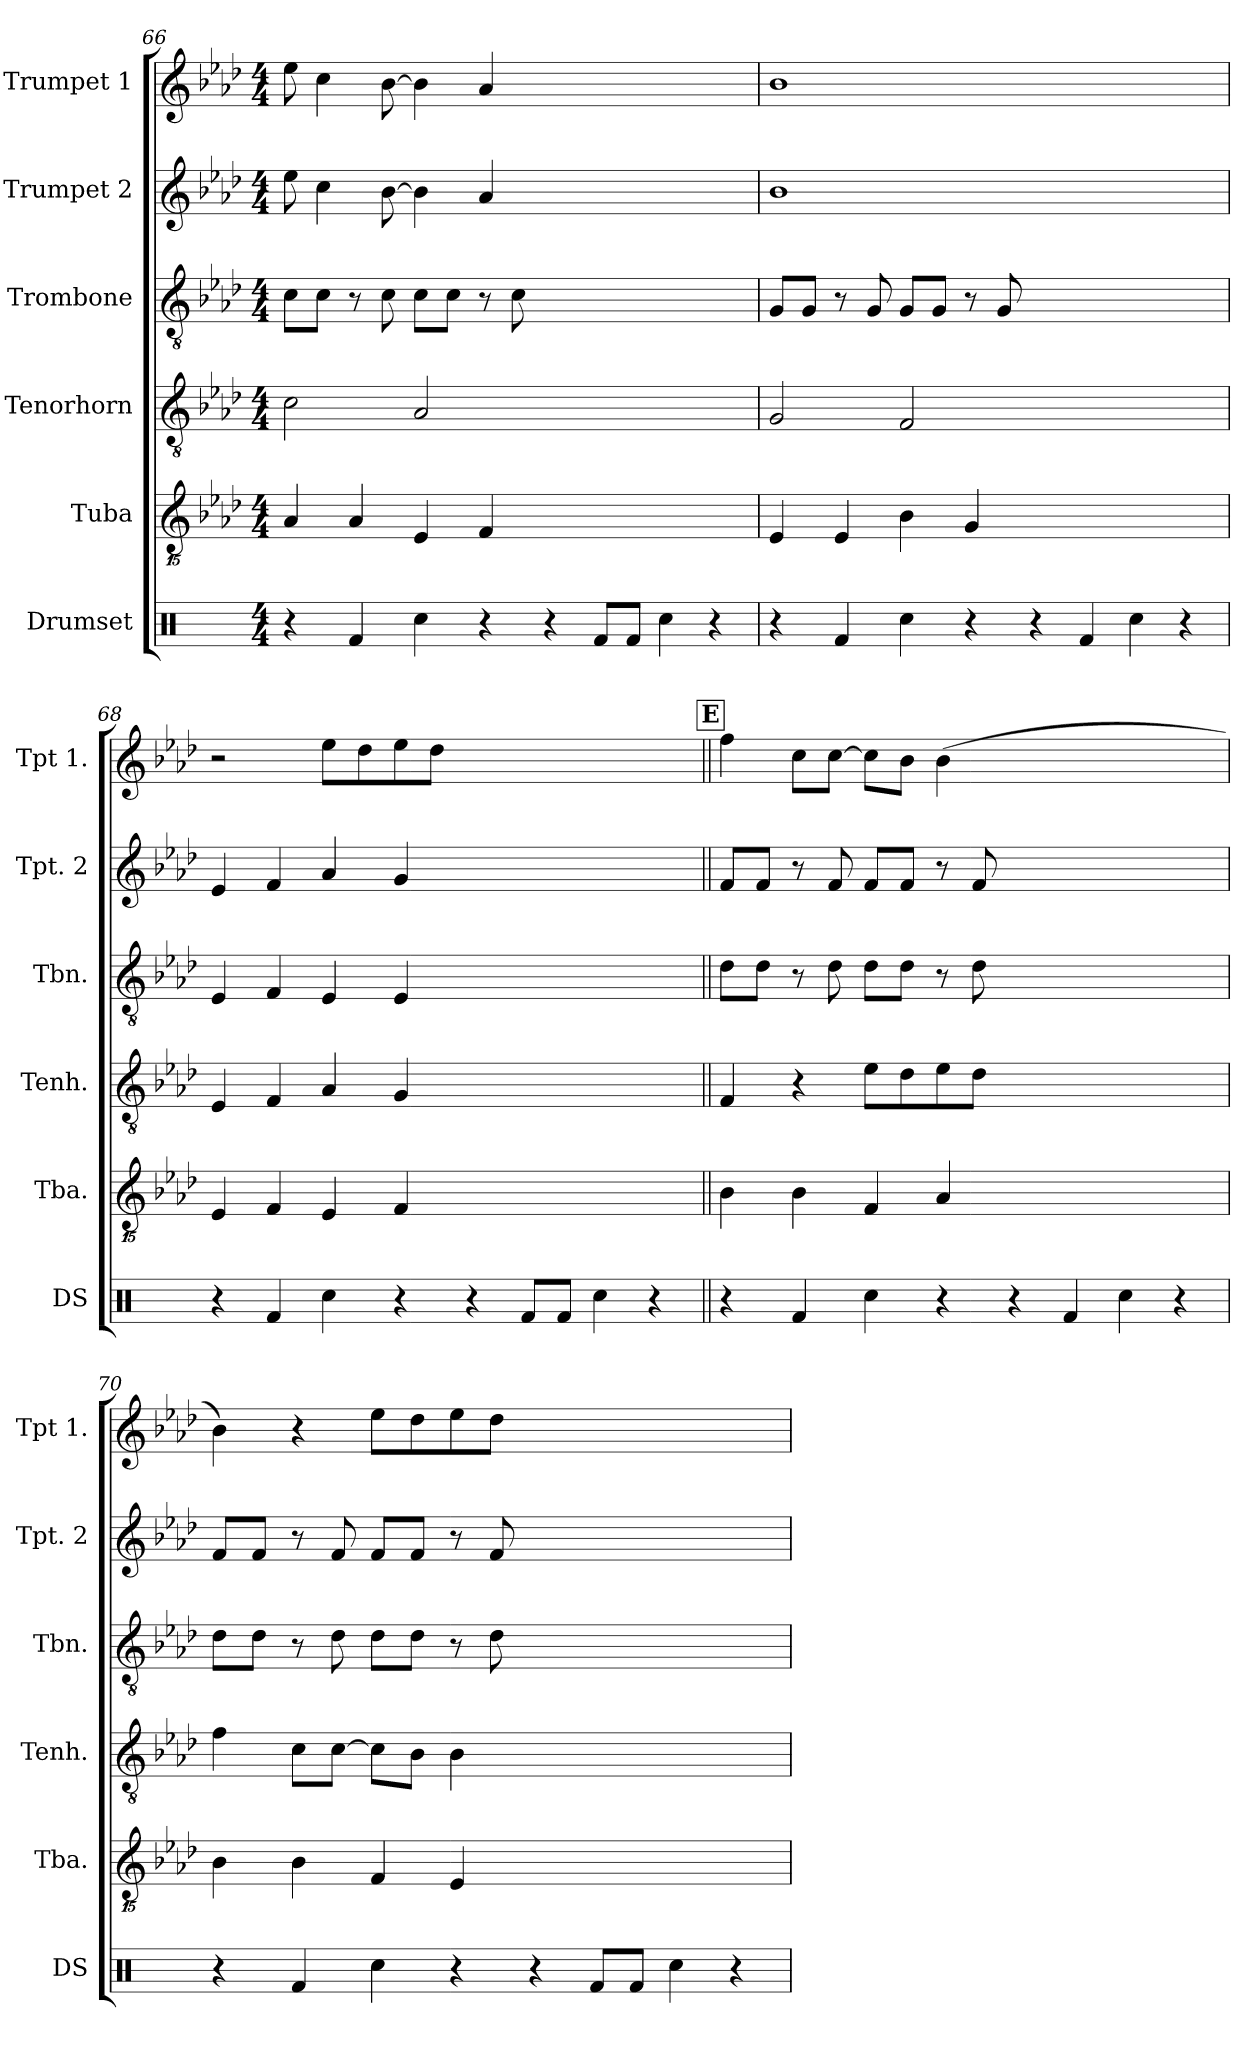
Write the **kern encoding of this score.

**kern	**kern	**kern	**kern	**kern	**kern
*part6	*part5	*part4	*part3	*part2	*part1
*staff6	*staff5	*staff4	*staff3	*staff2	*staff1
*I"Drumset	*I"Tuba	*I"Tenorhorn	*I"Trombone	*I"Trumpet 2	*I"Trumpet 1
*I'DS	*I'Tba.	*I'Tenh.	*I'Tbn.	*I'Tpt. 2	*I'Tpt 1.
*clefX	*clefGvv2	*clefGv2	*clefGv2	*clefG2	*clefG2
*k[]	*k[b-e-a-d-]	*k[b-e-a-d-]	*k[b-e-a-d-]	*k[b-e-a-d-]	*k[b-e-a-d-]
*M4/4	*M4/4	*M4/4	*M4/4	*M4/4	*M4/4
=66	=66	=66	=66	=66	=66
4r	4AA-	2c	8cL	8ee-	8ee-
.	.	.	8cJ	4cc	4cc
4Rf	4AA-	.	8r	.	.
.	.	.	8c	[8b-	[8b-
4Rcc	4EE-	2A-	8cL	4b-]	4b-]
.	.	.	8cJ	.	.
4r	4FF	.	8r	4a-	4a-
.	.	.	8c	.	.
4r	1ryy	1ryy	1ryy	1ryy	1ryy
8RfL	.	.	.	.	.
8RfJ	.	.	.	.	.
4Rcc	.	.	.	.	.
4r	.	.	.	.	.
=67	=67	=67	=67	=67	=67
4r	4EE-	2G	8GL	1b-	1b-
.	.	.	8GJ	.	.
4Rf	4EE-	.	8r	.	.
.	.	.	8G	.	.
4Rcc	4BB-	2F	8GL	.	.
.	.	.	8GJ	.	.
4r	4GG	.	8r	.	.
.	.	.	8G	.	.
4r	1ryy	1ryy	1ryy	1ryy	1ryy
4Rf	.	.	.	.	.
4Rcc	.	.	.	.	.
4r	.	.	.	.	.
=68	=68	=68	=68	=68	=68
4r	4EE-	4E-	4E-	4e-	2r
4Rf	4FF	4F	4F	4f	.
4Rcc	4EE-	4A-	4E-	4a-	8ee-L
.	.	.	.	.	8dd-
4r	4FF	4G	4E-	4g	8ee-
.	.	.	.	.	8dd-J
4r	1ryy	1ryy	1ryy	1ryy	1ryy
8RfL	.	.	.	.	.
8RfJ	.	.	.	.	.
4Rcc	.	.	.	.	.
4r	.	.	.	.	.
!!LO:REH:place=s1:a:B:fs=14:t=E
=69||	=69||	=69||	=69||	=69||	=69||
4r	4BB-	4F	8d-L	8fL	4ff
.	.	.	8d-J	8fJ	.
4Rf	4BB-	4r	8r	8r	8ccL
.	.	.	8d-	8f	[8ccJ
4Rcc	4FF	8e-L	8d-L	8fL	8ccL]
.	.	8d-	8d-J	8fJ	8b-J
4r	4AA-	8e-	8r	8r	(>4b-
.	.	8d-J	8d-	8f	.
4r	1ryy	1ryy	1ryy	1ryy	1ryy
4Rf	.	.	.	.	.
4Rcc	.	.	.	.	.
4r	.	.	.	.	.
=70	=70	=70	=70	=70	=70
4r	4BB-	4f	8d-L	8fL	4b-)
.	.	.	8d-J	8fJ	.
4Rf	4BB-	8cL	8r	8r	4r
.	.	[8cJ	8d-	8f	.
4Rcc	4FF	8cL]	8d-L	8fL	8ee-L
.	.	8B-J	8d-J	8fJ	8dd-
4r	4EE-	4B-	8r	8r	8ee-
.	.	.	8d-	8f	8dd-J
4r	1ryy	1ryy	1ryy	1ryy	1ryy
8RfL	.	.	.	.	.
8RfJ	.	.	.	.	.
4Rcc	.	.	.	.	.
4r	.	.	.	.	.
=	=	=	=	=	=
*-	*-	*-	*-	*-	*-
